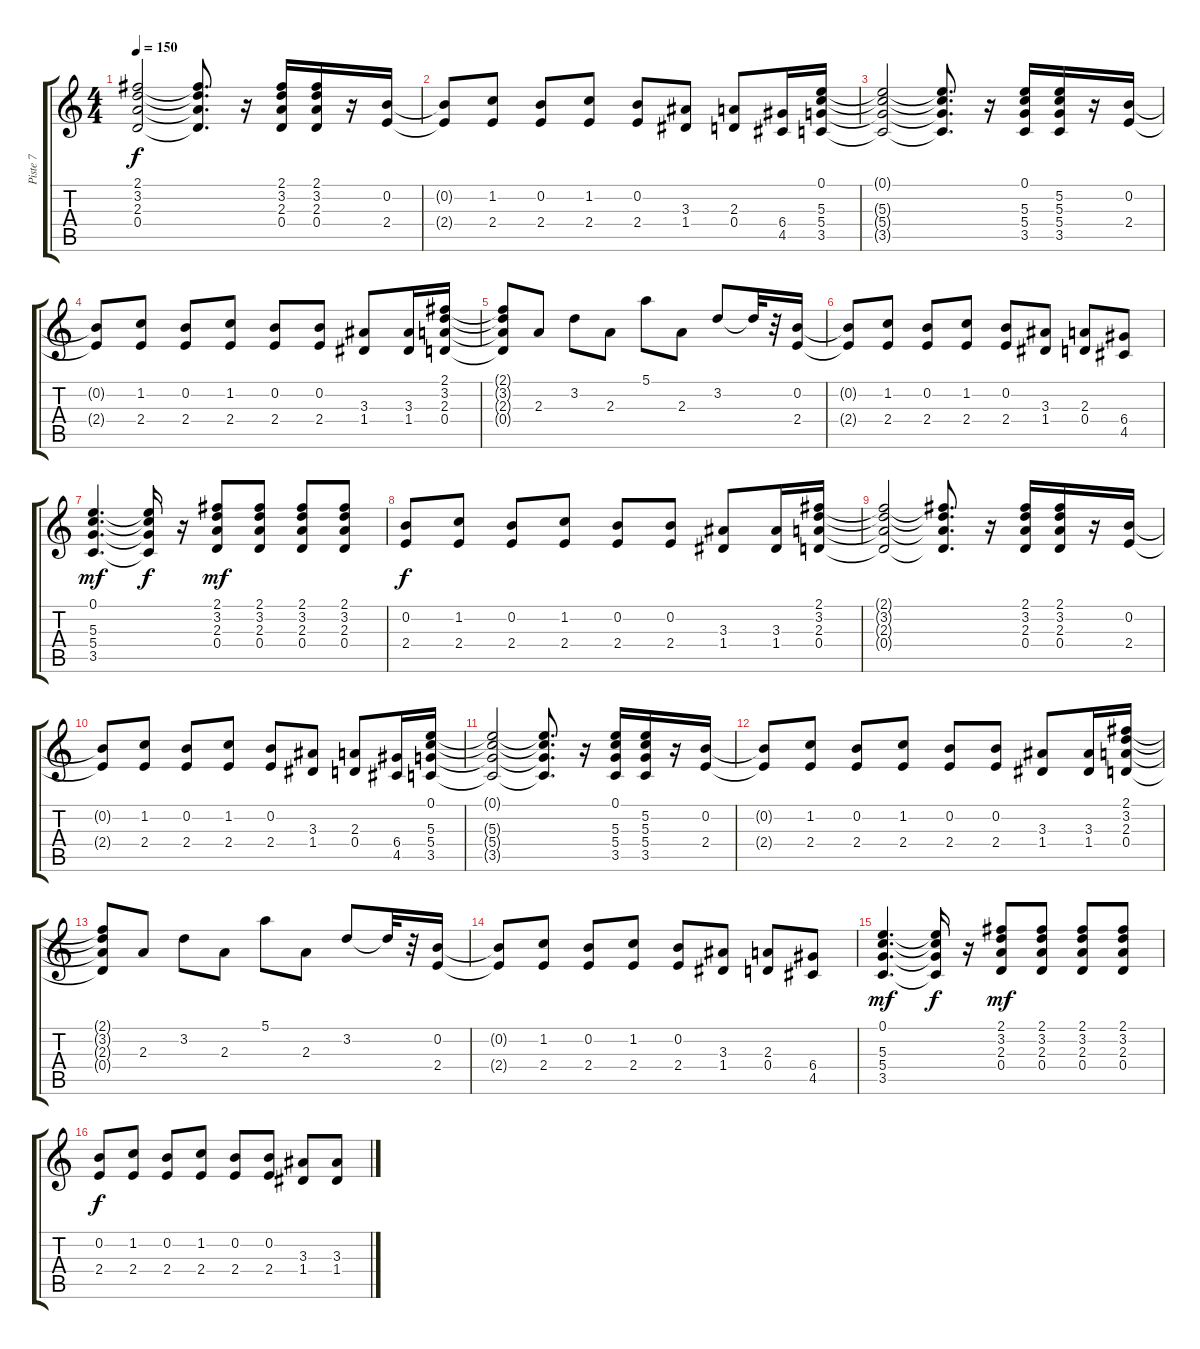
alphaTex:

\track ("Piste 7" "Piste 7") {instrument overdrivenguitar}
\staff {score tabs}
\tuning (E4 B3 G3 D3 A2 E2) {hide}
\ts (4 4)
\tempo 150
\clef g2
\ks c
(2.1{t} 3.2{t} 2.3{t} 0.4{t}).2{dy f} (2.1{t} 3.2{t} 2.3{t} 0.4{t}).8{d} r.16 (2.1 3.2 2.3 0.4).16 (2.1 3.2 2.3 0.4).16 r.16 (0.2 2.4).16 |
(0.2{t} 2.4{t}).8 (1.2 2.4).8 (0.2 2.4).8 (1.2 2.4).8 (0.2 2.4).8 (3.3 1.4).8 (2.3 0.4).8 (6.4 4.5).16 (0.1 5.3 5.4 3.5).16 |
(0.1{t} 5.3{t} 5.4{t} 3.5{t}).2 (0.1{t} 5.3{t} 5.4{t} 3.5{t}).8{d} r.16 (0.1 5.3 5.4 3.5).16 (5.2 5.3 5.4 3.5).16 r.16 (0.2 2.4).16 |
(0.2{t} 2.4{t}).8 (1.2 2.4).8 (0.2 2.4).8 (1.2 2.4).8 (0.2 2.4).8 (0.2 2.4).8 (3.3 1.4).8 (3.3 1.4).16 (2.1 3.2 2.3 0.4).16 |
(2.1{t} 3.2{t} 2.3{t} 0.4{t}).8 2.3.8 3.2.8 2.3.8 5.1.8 2.3.8 3.2.8 3.2{t}.32 r.32 (0.2 2.4).16 |
(0.2{t} 2.4{t}).8 (1.2 2.4).8 (0.2 2.4).8 (1.2 2.4).8 (0.2 2.4).8 (3.3 1.4).8 (2.3 0.4).8 (6.4 4.5).8 |
(0.1 5.3 5.4 3.5).4{d dy mf} (0.1{t} 5.3{t} 5.4{t} 3.5{t}).16{dy f} r.16 (2.1 3.2 2.3 0.4).8{dy mf} (2.1 3.2 2.3 0.4).8 (2.1 3.2 2.3 0.4).8 (2.1 3.2 2.3 0.4).8 |
(0.2 2.4).8{dy f} (1.2 2.4).8 (0.2 2.4).8 (1.2 2.4).8 (0.2 2.4).8 (0.2 2.4).8 (3.3 1.4).8 (3.3 1.4).16 (2.1 3.2 2.3 0.4).16 |
(2.1{t} 3.2{t} 2.3{t} 0.4{t}).2 (2.1{t} 3.2{t} 2.3{t} 0.4{t}).8{d} r.16 (2.1 3.2 2.3 0.4).16 (2.1 3.2 2.3 0.4).16 r.16 (0.2 2.4).16 |
(0.2{t} 2.4{t}).8 (1.2 2.4).8 (0.2 2.4).8 (1.2 2.4).8 (0.2 2.4).8 (3.3 1.4).8 (2.3 0.4).8 (6.4 4.5).16 (0.1 5.3 5.4 3.5).16 |
(0.1{t} 5.3{t} 5.4{t} 3.5{t}).2 (0.1{t} 5.3{t} 5.4{t} 3.5{t}).8{d} r.16 (0.1 5.3 5.4 3.5).16 (5.2 5.3 5.4 3.5).16 r.16 (0.2 2.4).16 |
(0.2{t} 2.4{t}).8 (1.2 2.4).8 (0.2 2.4).8 (1.2 2.4).8 (0.2 2.4).8 (0.2 2.4).8 (3.3 1.4).8 (3.3 1.4).16 (2.1 3.2 2.3 0.4).16 |
(2.1{t} 3.2{t} 2.3{t} 0.4{t}).8 2.3.8 3.2.8 2.3.8 5.1.8 2.3.8 3.2.8 3.2{t}.32 r.32 (0.2 2.4).16 |
(0.2{t} 2.4{t}).8 (1.2 2.4).8 (0.2 2.4).8 (1.2 2.4).8 (0.2 2.4).8 (3.3 1.4).8 (2.3 0.4).8 (6.4 4.5).8 |
(0.1 5.3 5.4 3.5).4{d dy mf} (0.1{t} 5.3{t} 5.4{t} 3.5{t}).16{dy f} r.16 (2.1 3.2 2.3 0.4).8{dy mf} (2.1 3.2 2.3 0.4).8 (2.1 3.2 2.3 0.4).8 (2.1 3.2 2.3 0.4).8 |
(0.2 2.4).8{dy f} (1.2 2.4).8 (0.2 2.4).8 (1.2 2.4).8 (0.2 2.4).8 (0.2 2.4).8 (3.3 1.4).8 (3.3 1.4).8
